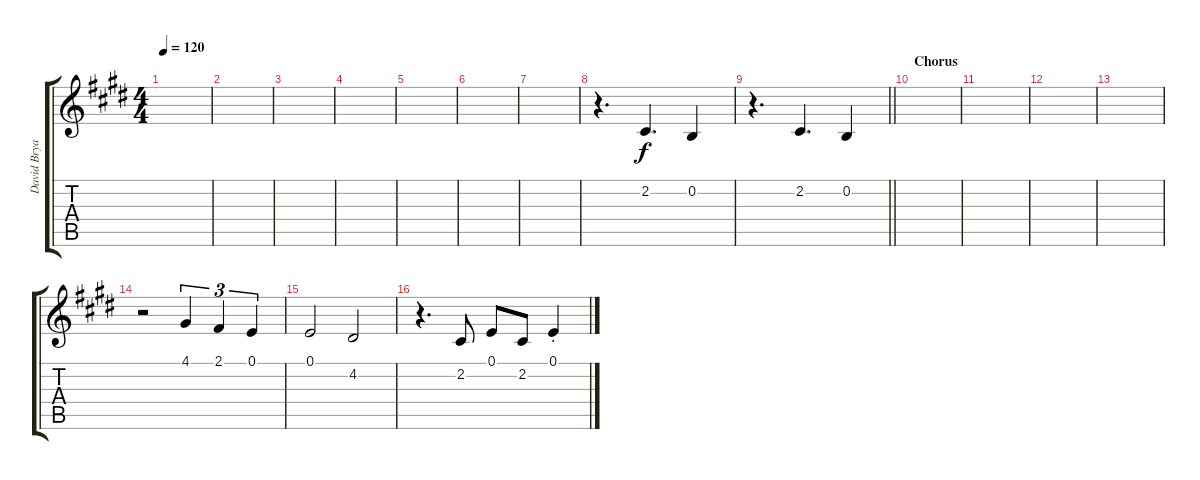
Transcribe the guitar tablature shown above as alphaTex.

\track ("David Bryan (Backing Vocals)" "David Brya") {instrument tuba}
\staff {score tabs}
\tuning (E4 B3 G3 D3 A2 E2) {hide}
\ts (4 4)
\tempo 120
\clef g2
\ks c#minor
|
|
|
|
|
|
|
r.4{d} 2.2.4{d} 0.2.4 |
\barLineRight lightlight
r.4{d} 2.2.4{d} 0.2.4 |
\section ("" "Chorus")
|
|
|
|
r.2 4.1.4{tu (3 2)} 2.1.4{tu (3 2)} 0.1.4{tu (3 2)} |
0.1.2 4.2.2 |
r.4{d} 2.2.8 0.1.8 2.2.8 0.1{st}.4
